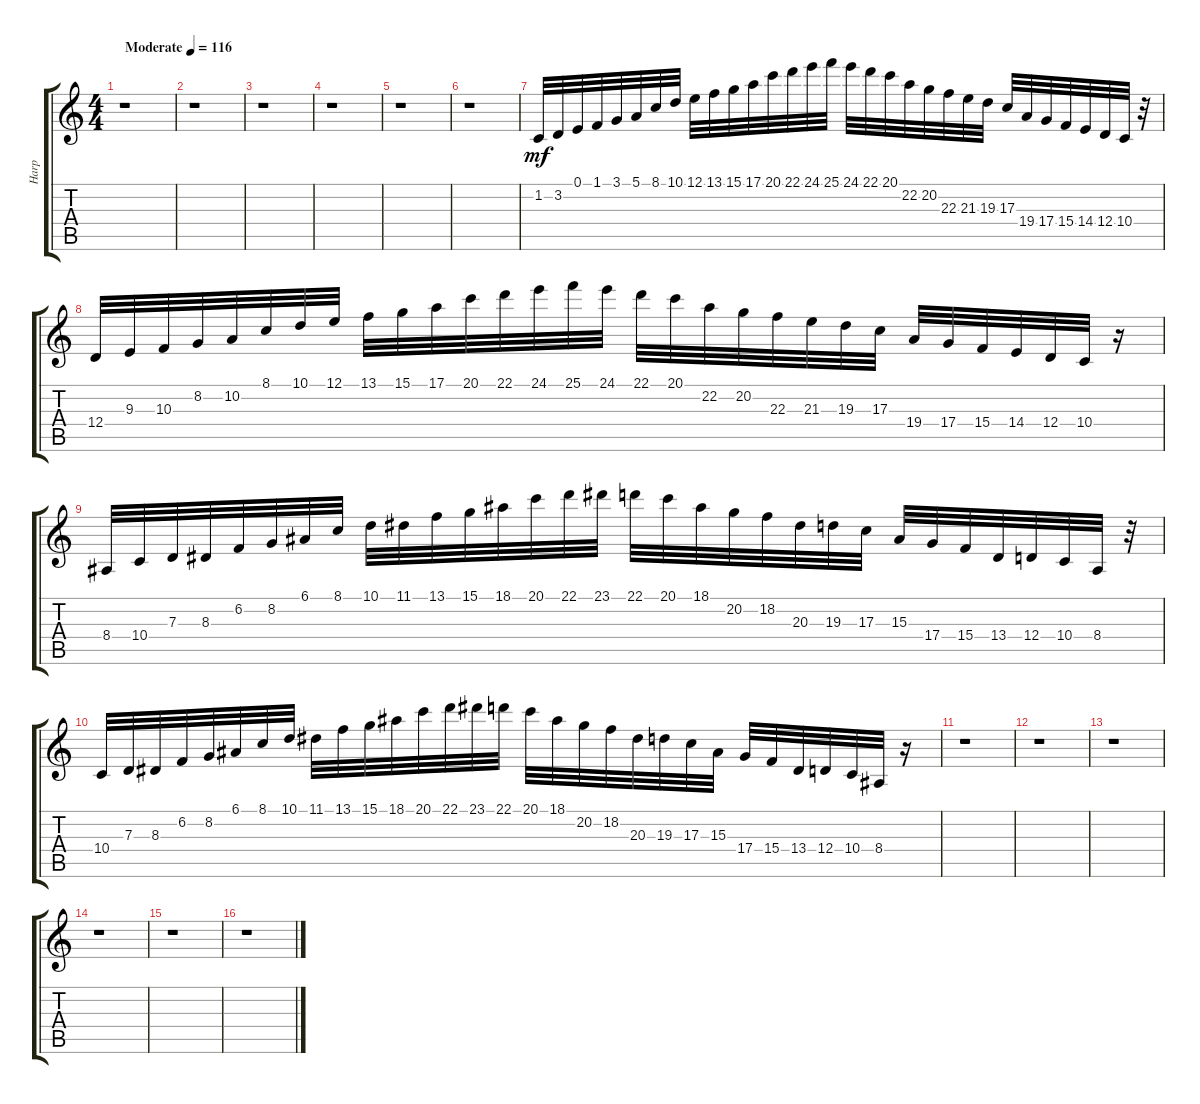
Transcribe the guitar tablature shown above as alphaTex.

\track ("Harp" "Harp") {instrument orchestralharp}
\staff {score tabs}
\tuning (E4 B3 G3 D3 A2 E2) {hide}
\ts (4 4)
\tempo (116 "Moderate")
\clef g2
\ks c
r.1{dy mf instrument orchestralharp} |
r.1 |
r.1 |
r.1 |
r.1 |
r.1 |
1.2.32 3.2.32 0.1.32 1.1.32 3.1.32 5.1.32 8.1.32 10.1.32 12.1.32 13.1.32 15.1.32 17.1.32 20.1.32 22.1.32 24.1.32 25.1.32 24.1.32 22.1.32 20.1.32 22.2.32 20.2.32 22.3.32 21.3.32 19.3.32 17.3.32 19.4.32 17.4.32 15.4.32 14.4.32 12.4.32 10.4.32 r.32 |
12.4.32 9.3.32 10.3.32 8.2.32 10.2.32 8.1.32 10.1.32 12.1.32 13.1.32 15.1.32 17.1.32 20.1.32 22.1.32 24.1.32 25.1.32 24.1.32 22.1.32 20.1.32 22.2.32 20.2.32 22.3.32 21.3.32 19.3.32 17.3.32 19.4.32 17.4.32 15.4.32 14.4.32 12.4.32 10.4.32 r.16 |
8.4.32 10.4.32 7.3.32 8.3.32 6.2.32 8.2.32 6.1.32 8.1.32 10.1.32 11.1.32 13.1.32 15.1.32 18.1.32 20.1.32 22.1.32 23.1.32 22.1.32 20.1.32 18.1.32 20.2.32 18.2.32 20.3.32 19.3.32 17.3.32 15.3.32 17.4.32 15.4.32 13.4.32 12.4.32 10.4.32 8.4.32 r.32 |
10.4.32 7.3.32 8.3.32 6.2.32 8.2.32 6.1.32 8.1.32 10.1.32 11.1.32 13.1.32 15.1.32 18.1.32 20.1.32 22.1.32 23.1.32 22.1.32 20.1.32 18.1.32 20.2.32 18.2.32 20.3.32 19.3.32 17.3.32 15.3.32 17.4.32 15.4.32 13.4.32 12.4.32 10.4.32 8.4.32 r.16 |
r.1 |
r.1 |
r.1 |
r.1 |
r.1 |
r.1
